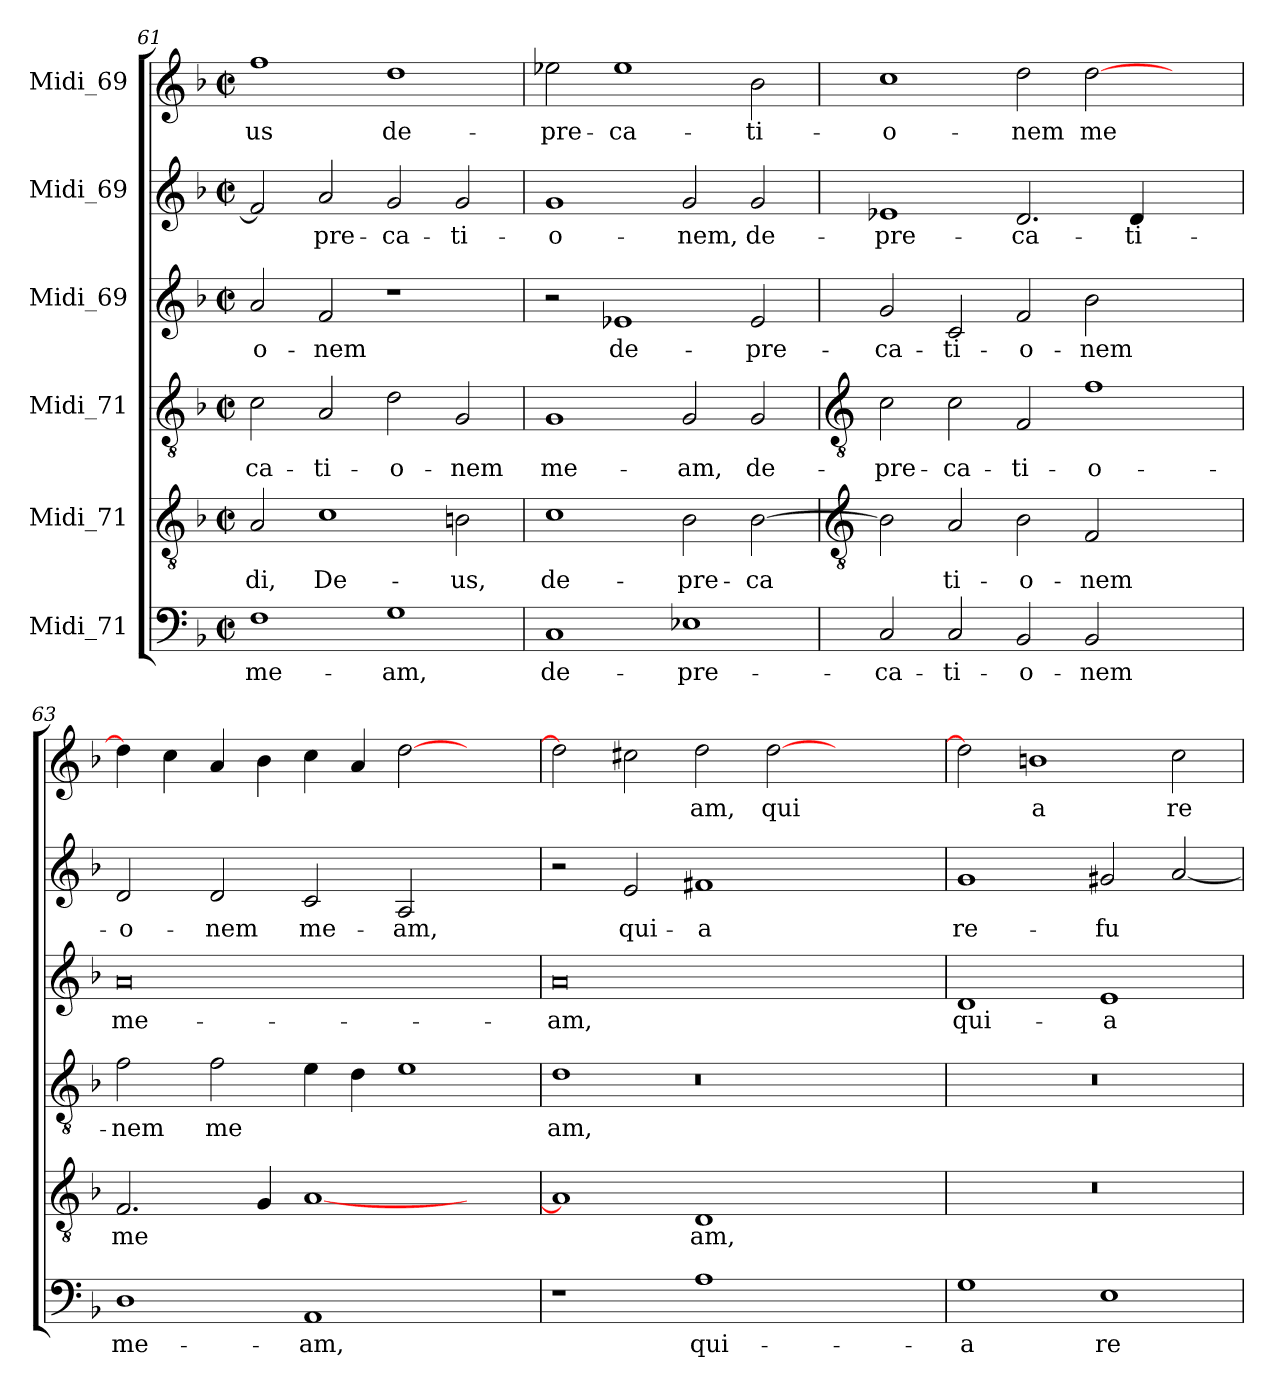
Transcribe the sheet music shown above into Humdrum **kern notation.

**kern	**text	**kern	**text	**kern	**text	**kern	**text	**kern	**text	**kern	**text
*part6	*part6	*part5	*part5	*part4	*part4	*part3	*part3	*part2	*part2	*part1	*part1
*staff6	*staff6	*staff5	*staff5	*staff4	*staff4	*staff3	*staff3	*staff2	*staff2	*staff1	*staff1
*I"Midi_71	*	*I"Midi_71	*	*I"Midi_71	*	*I"Midi_69	*	*I"Midi_69	*	*I"Midi_69	*
*clefF4	*	*clefGv2	*	*clefGv2	*	*clefG2	*	*clefG2	*	*clefG2	*
*k[b-]	*	*k[b-]	*	*k[b-]	*	*k[b-]	*	*k[b-]	*	*k[b-]	*
*F:	*	*F:	*	*F:	*	*F:	*	*F:	*	*F:	*
*M4/2	*	*M4/2	*	*M4/2	*	*M4/2	*	*M4/2	*	*M4/2	*
*met(c|)	*	*met(c|)	*	*met(c|)	*	*met(c|)	*	*met(c|)	*	*met(c|)	*
=61	=61	=61	=61	=61	=61	=61	=61	=61	=61	=61	=61
!	!LO:LY:b	!	!LO:LY:b	!	!LO:LY:b	!	!LO:LY:b	!	!	!	!LO:LY:b
1F	me-	2A	-di,	2c	-ca-	2a	-o-	2f]	.	1ff	-us
!	!	!	!LO:LY:b	!	!LO:LY:b	!	!LO:LY:b	!	!LO:LY:b	!	!
.	.	1c	De-	2A	-ti-	2f	-nem	2a	pre-	.	.
!	!LO:LY:b	!	!	!	!LO:LY:b	!	!	!	!LO:LY:b	!	!LO:LY:b
1G	-am,	.	.	2d	-o-	1r	.	2g	-ca-	1dd	de-
!	!	!	!LO:LY:b	!	!LO:LY:b	!	!	!	!LO:LY:b	!	!
.	.	2Bn	-us,	2G	-nem	.	.	2g	-ti-	.	.
=62	=62	=62	=62	=62	=62	=62	=62	=62	=62	=62	=62
!	!LO:LY:b	!	!LO:LY:b	!	!LO:LY:b	!	!	!	!LO:LY:b	!	!LO:LY:b
1C	de-	1c	de-	1G	me-	2r	.	1g	-o-	2ee-X	-pre-
!	!	!	!	!	!	!	!LO:LY:b	!	!	!	!LO:LY:b
.	.	.	.	.	.	1e-X	de-	.	.	1ee-	-ca-
!	!LO:LY:b	!	!LO:LY:b	!	!LO:LY:b	!	!	!	!LO:LY:b	!	!
1E-X	-pre-	2B-	-pre-	2G	-am,	.	.	2g	-nem,	.	.
!	!	!	!LO:LY:b	!	!LO:LY:b	!	!LO:LY:b	!	!LO:LY:b	!	!LO:LY:b
.	.	[2B-	-ca	2G	de-	2e-	-pre-	2g	de-	2b-	-ti-
!!LO:LB:g=z
=63	=63	=63	=63	=63	=63	=63	=63	=63	=63	=63	=63
*	*	*clefGv2	*	*clefGv2	*	*	*	*	*	*	*
!	!LO:LY:b	!	!	!	!LO:LY:b	!	!LO:LY:b	!	!LO:LY:b	!	!LO:LY:b
2C	-ca-	2B-]	.	2c	-pre-	2g	-ca-	1e-X	-pre-	1cc	-o-
!	!LO:LY:b	!	!LO:LY:b	!	!LO:LY:b	!	!LO:LY:b	!	!	!	!
2C	-ti-	2A	ti-	2c	-ca-	2c	-ti-	.	.	.	.
!	!LO:LY:b	!	!LO:LY:b	!	!LO:LY:b	!	!LO:LY:b	!	!LO:LY:b	!	!LO:LY:b
2BB-	-o-	2B-	-o-	2F	-ti-	2f	-o-	2.d	-ca-	2dd	-nem
!	!LO:LY:b	!	!LO:LY:b	!	!LO:LY:b	!	!LO:LY:b	!	!	!	!LO:LY:b
2BB-	-nem	2F	-nem	1f	-o-	2b-	-nem	.	.	[2dd	me
!	!	!	!	!	!	!	!	!	!LO:LY:b	!	!
.	.	.	.	.	.	.	.	4d	-ti-	.	.
2ryy	.	2ryy	.	.	.	2ryy	.	2ryy	.	2ryy	.
=63A	=63A	=63A	=63A	=63A	=63A	=63A	=63A	=63A	=63A	=63A	=63A
!	!LO:LY:b	!	!LO:LY:b	!	!LO:LY:b	!	!LO:LY:b	!	!LO:LY:b	!	!
1D	me-	2.F	me	2f	-nem	0a	me-	2d	-o-	4dd]	.
.	.	.	.	.	.	.	.	.	.	4cc	.
!	!	!	!	!	!LO:LY:b	!	!	!	!LO:LY:b	!	!
.	.	.	.	2f	me	.	.	2d	-nem	4a	.
.	.	4G	.	.	.	.	.	.	.	4b-	.
!	!LO:LY:b	!	!	!	!	!	!	!	!LO:LY:b	!	!
1AA	-am,	[1A	.	4e	.	.	.	2c	me-	4cc	.
.	.	.	.	4d	.	.	.	.	.	4a	.
!	!	!	!	!	!	!	!	!	!LO:LY:b	!	!
.	.	.	.	1e	.	.	.	2A	-am,	[2dd	.
2ryy	.	2ryy	.	.	.	2ryy	.	2ryy	.	2ryy	.
=64A	=64A	=64A	=64A	=64A	=64A	=64A	=64A	=64A	=64A	=64A	=64A
!	!	!	!	!	!LO:LY:b	!	!LO:LY:b	!	!	!	!
1r	.	1A]	.	1d	am,	0a	-am,	2r	.	2dd]	.
!	!	!	!	!	!	!	!	!	!LO:LY:b	!	!
.	.	.	.	.	.	.	.	2e	qui-	2cc#	.
!	!LO:LY:b	!	!LO:LY:b	!	!	!	!	!	!LO:LY:b	!	!LO:LY:b
1A	qui-	1D	am,	0r	.	.	.	1f#X	-a	2dd	am,
!	!	!	!	!	!	!	!	!	!	!	!LO:LY:b
.	.	.	.	.	.	.	.	.	.	[2dd	qui
1ryy	.	1ryy	.	.	.	1ryy	.	1ryy	.	1ryy	.
=65A	=65A	=65A	=65A	=65A	=65A	=65A	=65A	=65A	=65A	=65A	=65A
!	!LO:LY:b	!	!	!	!	!	!LO:LY:b	!	!LO:LY:b	!	!
1G	-a	0r	.	0r	.	1d	qui-	1g	re-	2dd]	.
!	!	!	!	!	!	!	!	!	!	!	!LO:LY:b
.	.	.	.	.	.	.	.	.	.	1bn	a
!	!LO:LY:b	!	!	!	!	!	!LO:LY:b	!	!LO:LY:b	!	!
1E	re-	.	.	.	.	1e	-a	2g#X	-fu	.	.
!	!	!	!	!	!	!	!	!	!	!	!LO:LY:b
.	.	.	.	.	.	.	.	[2a	.	2cc	re-
=	=	=	=	=	=	=	=	=	=	=	=
*-	*-	*-	*-	*-	*-	*-	*-	*-	*-	*-	*-
